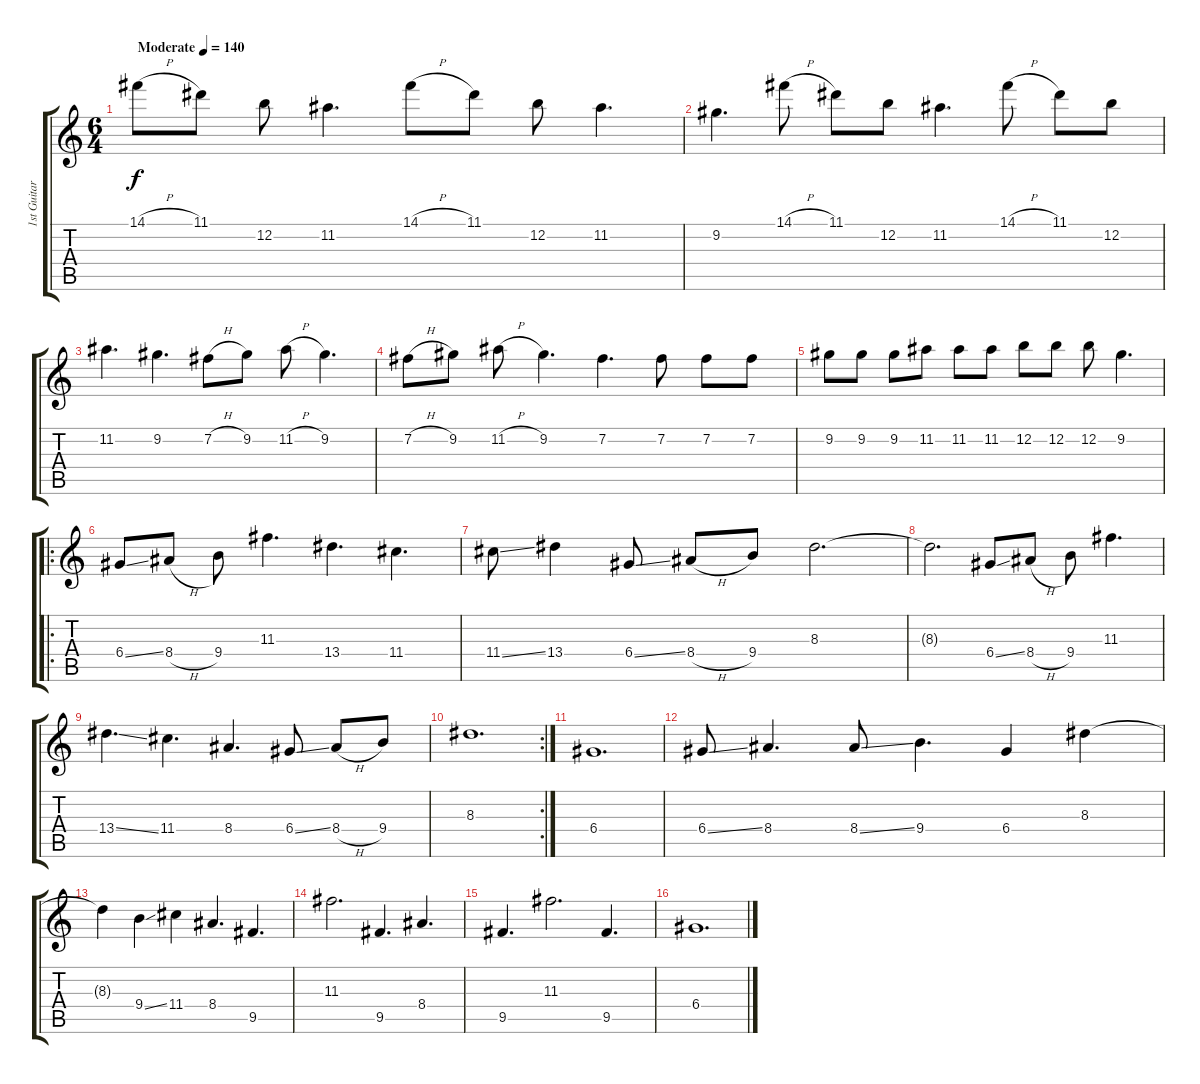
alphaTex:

\track ("1st Guitar" "1st Guitar") {instrument distortionguitar}
\staff {score tabs}
\tuning (E4 B3 G3 D3 A2 E2) {hide}
\ts (6 4)
\tempo (140 "Moderate")
\clef g2
\ks c
14.1{h}.8{dy f instrument distortionguitar} 11.1.8 12.2.8 11.2.4{d} 14.1{h}.8 11.1.8 12.2.8 11.2.4{d} |
9.2.4{d} 14.1{h}.8 11.1.8 12.2.8 11.2.4{d} 14.1{h}.8 11.1.8 12.2.8 |
11.2.4{d} 9.2.4{d} 7.2{h}.8 9.2.8 11.2{h}.8 9.2.4{d} |
7.2{h}.8 9.2.8 11.2{h}.8 9.2.4{d} 7.2.4{d} 7.2.8 7.2.8 7.2.8 |
9.2.8 9.2.8 9.2.8 11.2.8 11.2.8 11.2.8 12.2.8 12.2.8 12.2.8 9.2.4{d} |
\ro
6.4{ss}.8 8.4{h}.8 9.4.8 11.3.4{d} 13.4.4{d} 11.4.4{d} |
11.4{ss}.8 13.4.4 6.4{ss}.8 8.4{h}.8 9.4.8 8.3.2{d} |
8.3{t}.2{d} 6.4{ss}.8 8.4{h}.8 9.4.8 11.3.4{d} |
13.4{ss}.4{d} 11.4.4{d} 8.4.4{d} 6.4{ss}.8 8.4{h}.8 9.4.8 |
\rc 2
8.3.1{d} |
6.4.1{d} |
6.4{ss}.8 8.4.4{d} 8.4{ss}.8 9.4.4{d} 6.4.4 8.3.4 |
8.3{t}.4 9.4{ss}.4 11.4.4 8.4.4{d} 9.5.4{d} |
11.3.2{d} 9.5.4{d} 8.4.4{d} |
9.5.4{d} 11.3.2{d} 9.5.4{d} |
6.4.1{d}
